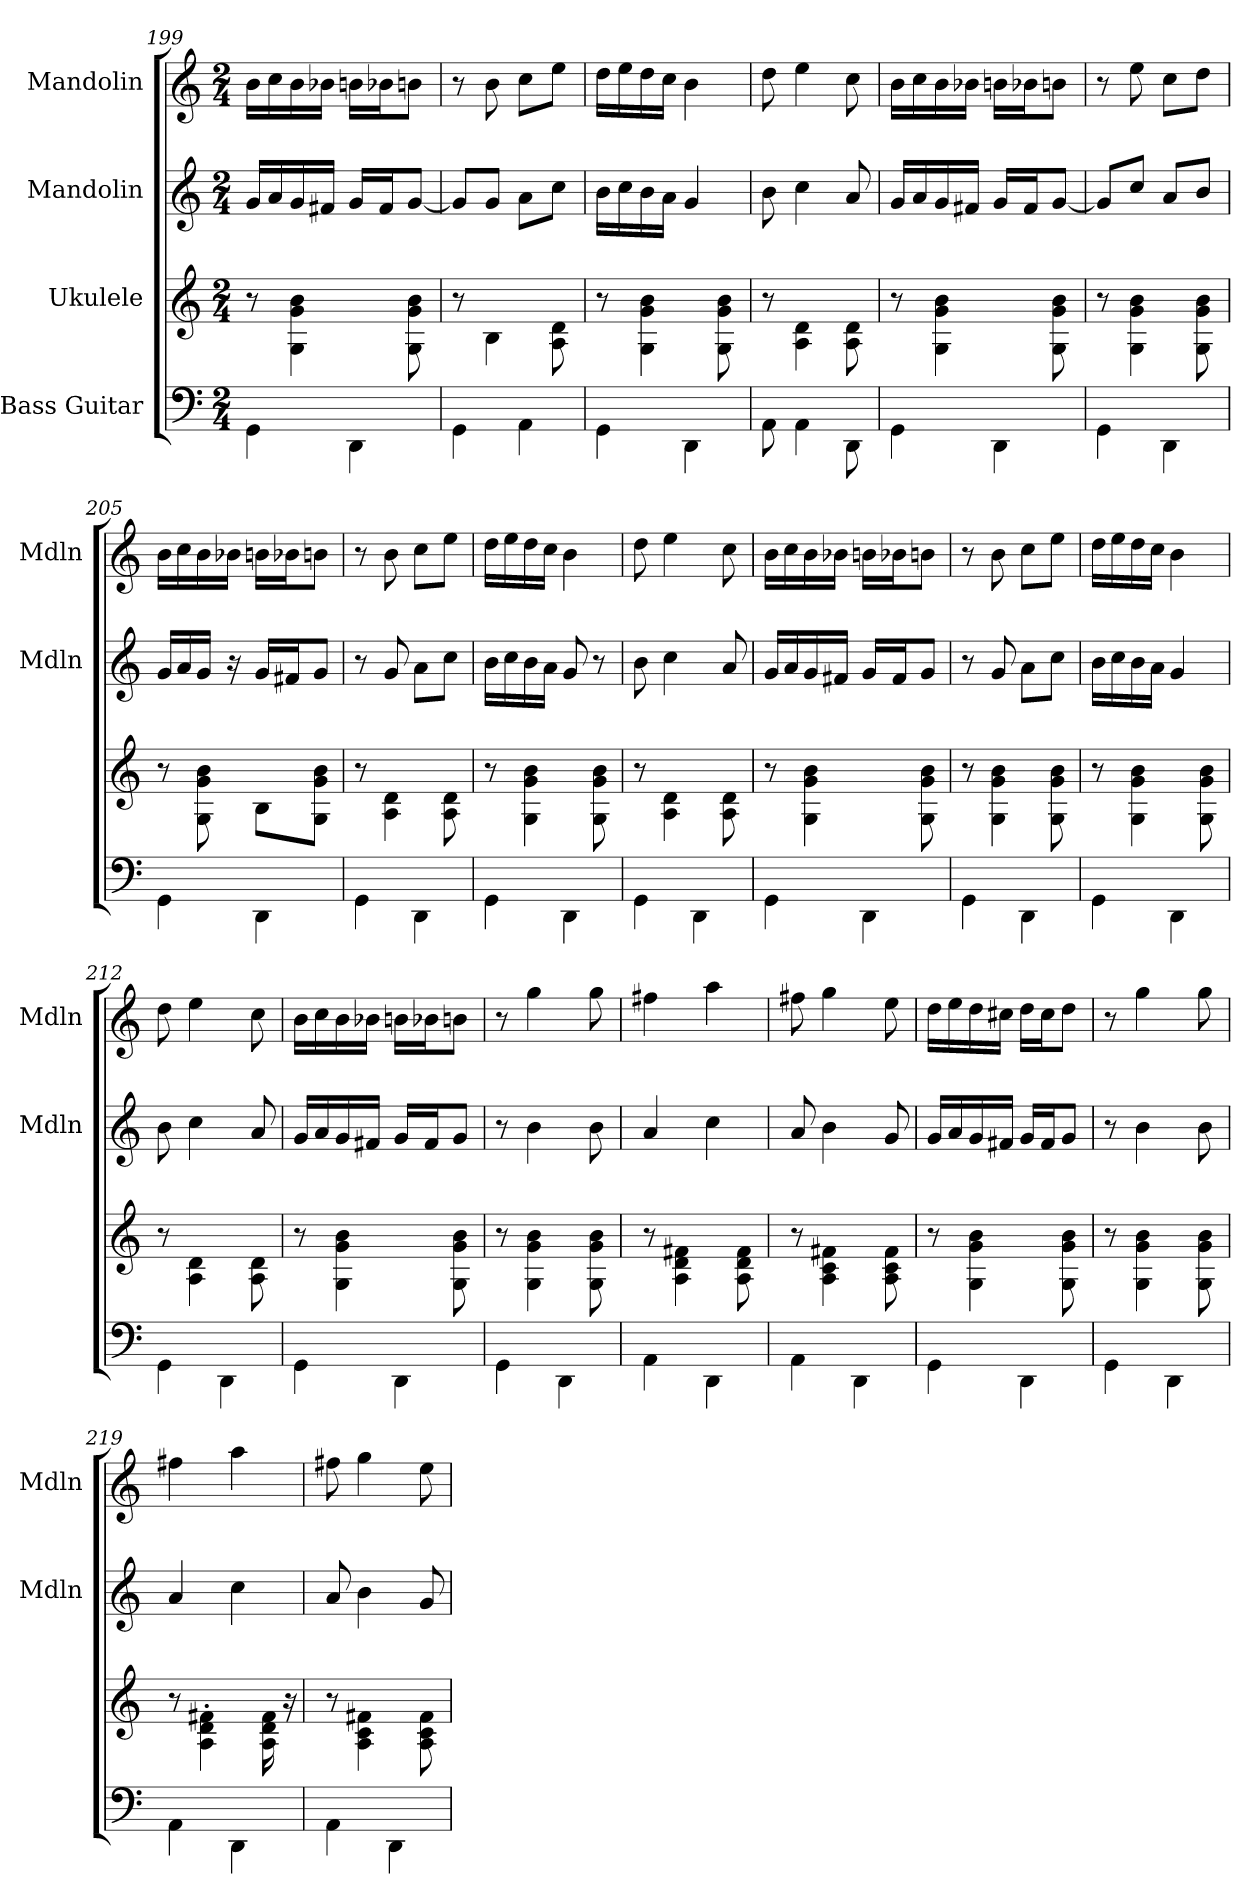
**kern	**kern	**kern	**kern
*part4	*part3	*part2	*part1
*staff4	*staff3	*staff2	*staff1
*I"Bass Guitar	*I"Ukulele	*I"Mandolin	*I"Mandolin
*	*	*I'Mdln	*I'Mdln
*	*	*clefG2	*clefG2
*k[]	*k[]	*k[]	*k[]
*M2/4	*M2/4	*M2/4	*M2/4
=199	=199	=199	=199
4GG\	8r	16g/LL	16b\LL
.	.	16a/	16cc\
.	4G\ 4g\ 4b\	16g/	16b\
.	.	16f#X/JJ	16b-X\JJ
4DD\	.	16g/LL	16bn\LL
.	.	16f#/J	16b-X\J
.	8G\ 8g\ 8b\	[8g/J	8bn\J
=200	=200	=200	=200
4GG\	8r	8g/L]	8r
.	4B\	8g/J	8b\
4AA\	.	8a\L	8cc\L
.	8A\ 8d\	8cc\J	8ee\J
!!LO:LB:g=z
=201	=201	=201	=201
4GG\	8r	16b\LL	16dd\LL
.	.	16cc\	16ee\
.	4G\ 4g\ 4b\	16b\	16dd\
.	.	16a\JJ	16cc\JJ
4DD\	.	4g/	4b\
.	8G\ 8g\ 8b\	.	.
=202	=202	=202	=202
8AA\	8r	8b\	8dd\
4AA\	4A\ 4d\	4cc\	4ee\
8DD\	8A\ 8d\	8a/	8cc\
=203	=203	=203	=203
4GG\	8r	16g/LL	16b\LL
.	.	16a/	16cc\
.	4G\ 4g\ 4b\	16g/	16b\
.	.	16f#X/JJ	16b-X\JJ
4DD\	.	16g/LL	16bn\LL
.	.	16f#/J	16b-X\J
.	8G\ 8g\ 8b\	[8g/J	8bn\J
=204	=204	=204	=204
4GG\	8r	8g/L]	8r
.	4G\ 4g\ 4b\	8cc/J	8ee\
4DD\	.	8a/L	8cc\L
.	8G\ 8g\ 8b\	8b/J	8dd\J
=205	=205	=205	=205
4GG\	8r	16g/LL	16b\LL
.	.	16a/	16cc\
.	8G\ 8g\ 8b\	16g/JJ	16b\
.	.	16r	16b-X\JJ
4DD\	8B\L	16g/LL	16bn\LL
.	.	16f#X/J	16b-X\J
.	8G\ 8g\ 8b\J	8g/J	8bn\J
=206	=206	=206	=206
4GG\	8r	8r	8r
.	4A\ 4d\	8g/	8b\
4DD\	.	8a\L	8cc\L
.	8A\ 8d\	8cc\J	8ee\J
=207	=207	=207	=207
4GG\	8r	16b\LL	16dd\LL
.	.	16cc\	16ee\
.	4G\ 4g\ 4b\	16b\	16dd\
.	.	16a\JJ	16cc\JJ
4DD\	.	8g/	4b\
.	8G\ 8g\ 8b\	8r	.
!!LO:PB:g=z
=208	=208	=208	=208
4GG\	8r	8b\	8dd\
.	4A\ 4d\	4cc\	4ee\
4DD\	.	.	.
.	8A\ 8d\	8a/	8cc\
=209	=209	=209	=209
4GG\	8r	16g/LL	16b\LL
.	.	16a/	16cc\
.	4G\ 4g\ 4b\	16g/	16b\
.	.	16f#X/JJ	16b-X\JJ
4DD\	.	16g/LL	16bn\LL
.	.	16f#/J	16b-X\J
.	8G\ 8g\ 8b\	8g/J	8bn\J
=210	=210	=210	=210
4GG\	8r	8r	8r
.	4G\ 4g\ 4b\	8g/	8b\
4DD\	.	8a\L	8cc\L
.	8G\ 8g\ 8b\	8cc\J	8ee\J
=211	=211	=211	=211
4GG\	8r	16b\LL	16dd\LL
.	.	16cc\	16ee\
.	4G\ 4g\ 4b\	16b\	16dd\
.	.	16a\JJ	16cc\JJ
4DD\	.	4g/	4b\
.	8G\ 8g\ 8b\	.	.
=212	=212	=212	=212
4GG\	8r	8b\	8dd\
.	4A\ 4d\	4cc\	4ee\
4DD\	.	.	.
.	8A\ 8d\	8a/	8cc\
!!LO:LB:g=z
=213	=213	=213	=213
4GG\	8r	16g/LL	16b\LL
.	.	16a/	16cc\
.	4G\ 4g\ 4b\	16g/	16b\
.	.	16f#X/JJ	16b-X\JJ
4DD\	.	16g/LL	16bn\LL
.	.	16f#/J	16b-X\J
.	8G\ 8g\ 8b\	8g/J	8bn\J
=214	=214	=214	=214
4GG\	8r	8r	8r
.	4G\ 4g\ 4b\	4b\	4gg\
4DD\	.	.	.
.	8G\ 8g\ 8b\	8b\	8gg\
=215	=215	=215	=215
4AA\	8r	4a/	4ff#X\
.	4A\ 4d\ 4f#\	.	.
4DD\	.	4cc\	4aa\
.	8A\ 8d\ 8f#\	.	.
=216	=216	=216	=216
4AA\	8r	8a/	8ff#X\
.	4A\ 4c\ 4f#\	4b\	4gg\
4DD\	.	.	.
.	8A\ 8c\ 8f#\	8g/	8ee\
=217	=217	=217	=217
4GG\	8r	16g/LL	16dd\LL
.	.	16a/	16ee\
.	4G\ 4g\ 4b\	16g/	16dd\
.	.	16f#X/JJ	16cc#X\JJ
4DD\	.	16g/LL	16dd\LL
.	.	16f#/J	16cc#\J
.	8G\ 8g\ 8b\	8g/J	8dd\J
=218	=218	=218	=218
4GG\	8r	8r	8r
.	4G\ 4g\ 4b\	4b\	4gg\
4DD\	.	.	.
.	8G\ 8g\ 8b\	8b\	8gg\
!!LO:LB:g=z
=219	=219	=219	=219
4AA\	8r	4a/	4ff#X\
.	4A\' 4d\' 4f#\'	.	.
4DD\	.	4cc\	4aa\
.	16A\ 16d\ 16f#\	.	.
.	16r	.	.
=220	=220	=220	=220
4AA\	8r	8a/	8ff#X\
.	4A\ 4c\ 4f#\	4b\	4gg\
4DD\	.	.	.
.	8A\ 8c\ 8f#\	8g/	8ee\
=	=	=	=
*-	*-	*-	*-
